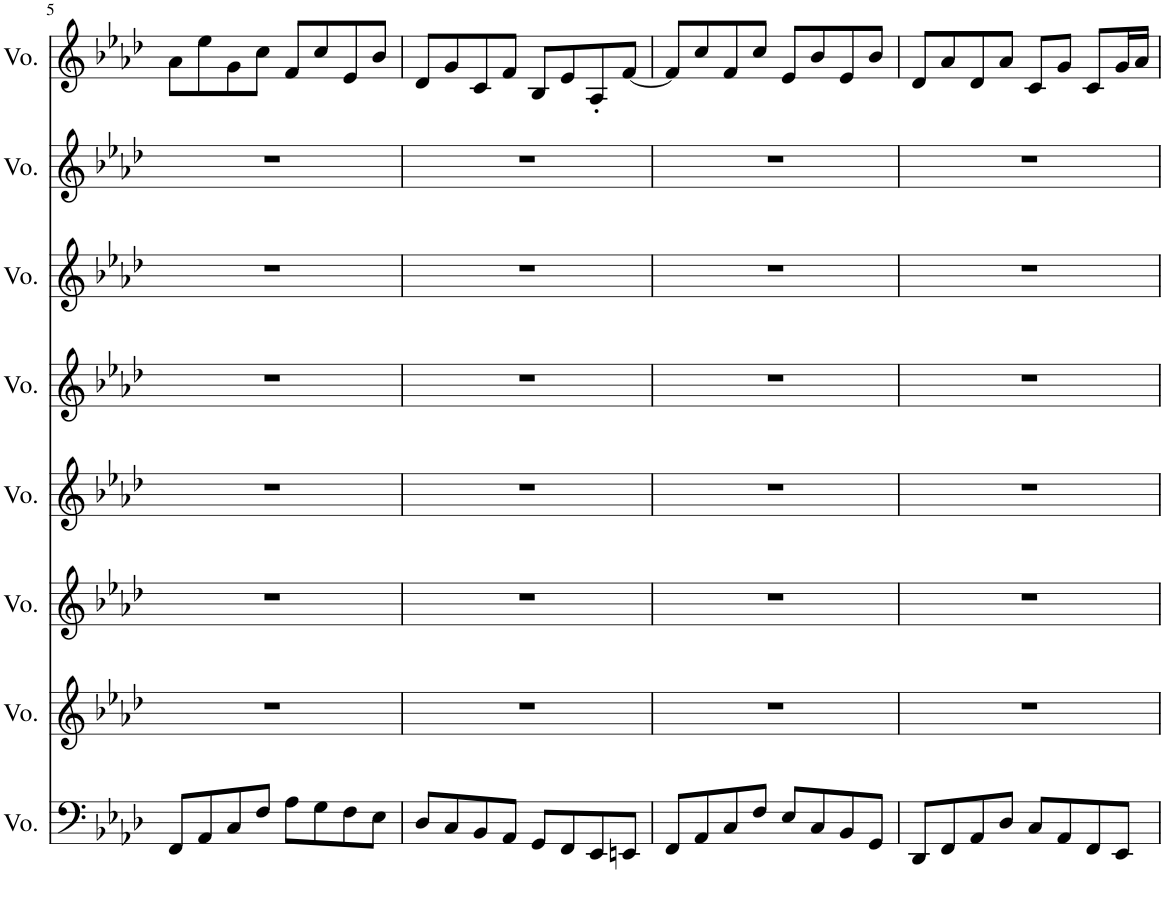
**kern	**kern	**kern	**kern	**kern	**kern	**kern	**kern
*part8	*part7	*part6	*part5	*part4	*part3	*part2	*part1
*staff8	*staff7	*staff6	*staff5	*staff4	*staff3	*staff2	*staff1
*I"Voice	*I"Voice	*I"Voice	*I"Voice	*I"Voice	*I"Voice	*I"Voice	*I"Voice
*I'Vo.	*I'Vo.	*I'Vo.	*I'Vo.	*I'Vo.	*I'Vo.	*I'Vo.	*I'Vo.
!!LO:PB:g=z
*clefF4	*clefG2	*clefG2	*clefG2	*clefG2	*clefG2	*clefG2	*clefG2
*k[b-e-a-d-]	*k[b-e-a-d-]	*k[b-e-a-d-]	*k[b-e-a-d-]	*k[b-e-a-d-]	*k[b-e-a-d-]	*k[b-e-a-d-]	*k[b-e-a-d-]
*M4/4	*M4/4	*M4/4	*M4/4	*M4/4	*M4/4	*M4/4	*M4/4
=5	=5	=5	=5	=5	=5	=5	=5
8FF/L	1r	1r	1r	1r	1r	1r	8a-\L
8AA-/	.	.	.	.	.	.	8ee-\
8C/	.	.	.	.	.	.	8g\
8F/J	.	.	.	.	.	.	8cc\J
8A-\L	.	.	.	.	.	.	8f/L
8G\	.	.	.	.	.	.	8cc/
8F\	.	.	.	.	.	.	8e-/
8E-\J	.	.	.	.	.	.	8b-/J
=6	=6	=6	=6	=6	=6	=6	=6
8D-/L	1r	1r	1r	1r	1r	1r	8d-/L
8C/	.	.	.	.	.	.	8g/
8BB-/	.	.	.	.	.	.	8c/
8AA-/J	.	.	.	.	.	.	8f/J
8GG/L	.	.	.	.	.	.	8B-/L
8FF/	.	.	.	.	.	.	8e-/
8EE-/	.	.	.	.	.	.	8A-'/
8EEn/J	.	.	.	.	.	.	[8f/J
=7	=7	=7	=7	=7	=7	=7	=7
8FF/L	1r	1r	1r	1r	1r	1r	8f/L]
8AA-/	.	.	.	.	.	.	8cc/
8C/	.	.	.	.	.	.	8f/
8F/J	.	.	.	.	.	.	8cc/J
8E-/L	.	.	.	.	.	.	8e-/L
8C/	.	.	.	.	.	.	8b-/
8BB-/	.	.	.	.	.	.	8e-/
8GG/J	.	.	.	.	.	.	8b-/J
=8	=8	=8	=8	=8	=8	=8	=8
8DD-/L	1r	1r	1r	1r	1r	1r	8d-/L
8FF/	.	.	.	.	.	.	8a-/
8AA-/	.	.	.	.	.	.	8d-/
8D-/J	.	.	.	.	.	.	8a-/J
8C/L	.	.	.	.	.	.	8c/L
8AA-/	.	.	.	.	.	.	8g/J
8FF/	.	.	.	.	.	.	8c/L
8EE-/J	.	.	.	.	.	.	16g/L
.	.	.	.	.	.	.	16a-/JJ
=	=	=	=	=	=	=	=
*-	*-	*-	*-	*-	*-	*-	*-
